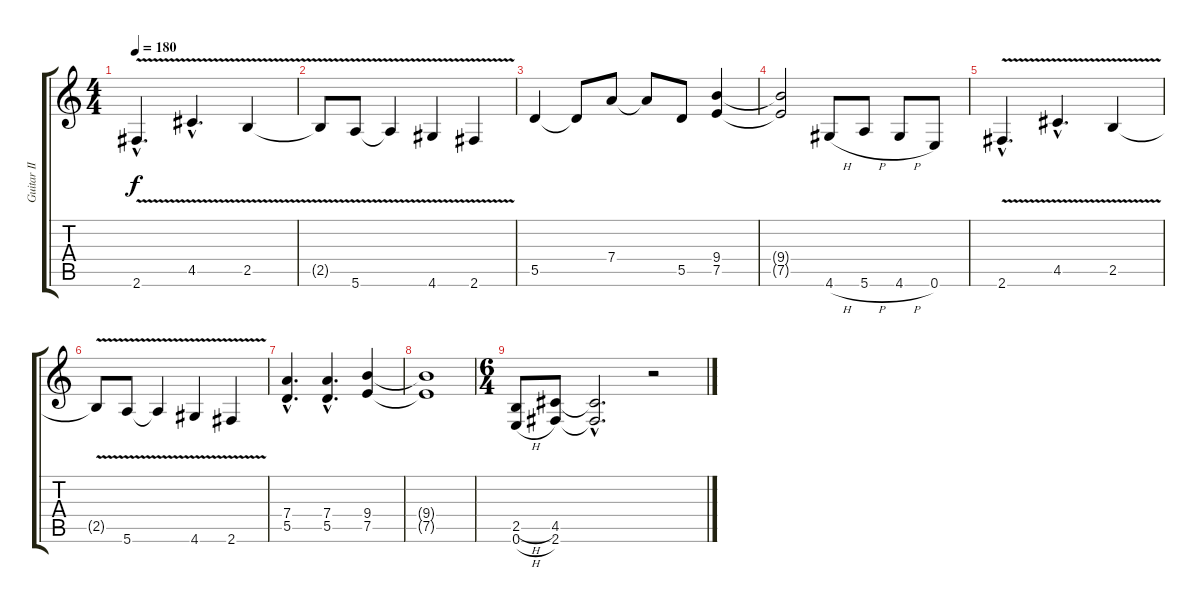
\track ("Guitar II" "Guitar II") {instrument distortionguitar}
\staff {score tabs}
\tuning (E4 B3 G3 D3 A2 E2) {hide}
\ts (4 4)
\tempo 180
\clef g2
\ks c
2.6{v hac}.4{d dy f} 4.5{v hac}.4{d} 2.5{v}.4 |
2.5{t}.8 5.6{v}.8 5.6{t}.4 4.6{v}.4 2.6{v}.4 |
5.5.4 5.5{t}.8 7.4.8 7.4{t}.8 5.5.8 (9.4 7.5).4 |
(9.4{t} 7.5{t}).2 4.6{h}.8 5.6{h}.8 4.6{h}.8 0.6.8 |
2.6{v hac}.4{d} 4.5{v hac}.4{d} 2.5{v}.4 |
2.5{t}.8 5.6{v}.8 5.6{t}.4 4.6{v}.4 2.6{v}.4 |
(7.4{hac} 5.5{hac}).4{d} (7.4{hac} 5.5{hac}).4{d} (9.4 7.5).4 |
(9.4{t} 7.5{t}).1 |
\ts (6 4)
(2.5{h} 0.6{h}).8 (4.5 2.6).8 (4.5{hac t} 2.6{hac t}).2{d} r.2
